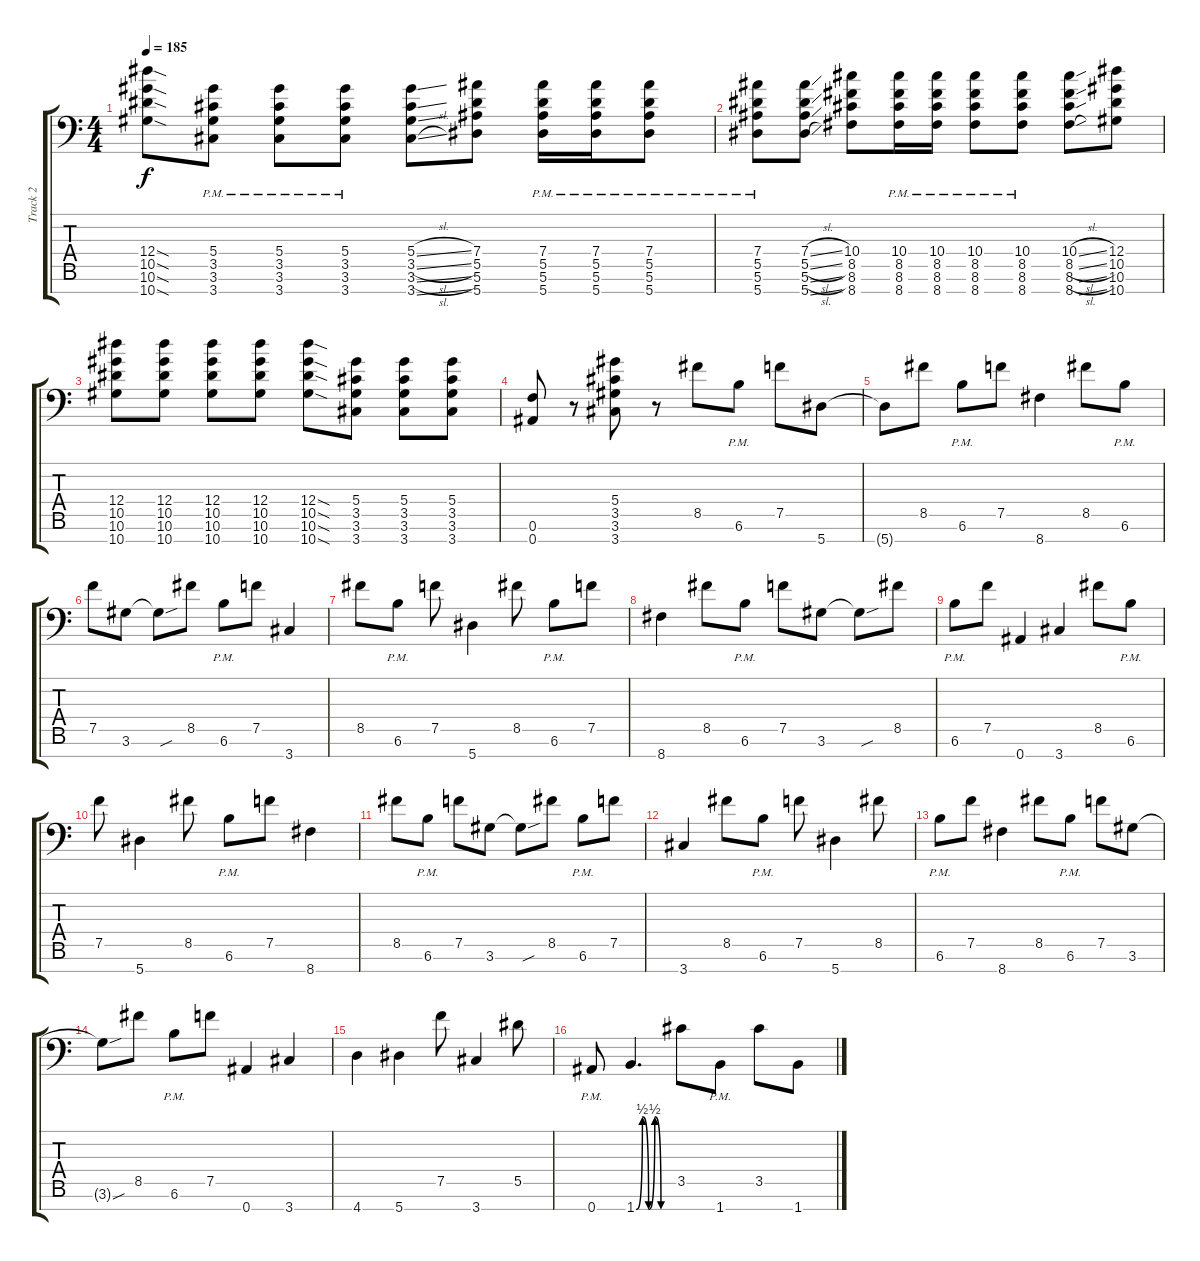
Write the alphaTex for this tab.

\track ("Track 2" "Track 2") {instrument distortionguitar}
\staff {score tabs}
\tuning (F4 C4 Ab3 Eb3 Bb2 F2 Bb1) {hide}
\ts (4 4)
\tempo 185
\clef f4
\ks c
(12.4{sod} 10.5{sod} 10.6{sod} 10.7{sod}).8{dy f} (5.4{pm} 3.5{pm} 3.6{pm} 3.7{pm}).8 (5.4{pm} 3.5{pm} 3.6{pm} 3.7{pm}).8 (5.4{pm} 3.5{pm} 3.6{pm} 3.7{pm}).8 (5.4{sl} 3.5{sl} 3.6{sl} 3.7{sl}).8 (7.4 5.5 5.6 5.7).8 (7.4{pm} 5.5{pm} 5.6{pm} 5.7{pm}).16 (7.4{pm} 5.5{pm} 5.6{pm} 5.7{pm}).16 (7.4{pm} 5.5{pm} 5.6{pm} 5.7{pm}).8 |
(7.4{pm} 5.5{pm} 5.6{pm} 5.7{pm}).8 (7.4{sl} 5.5{sl} 5.6{sl} 5.7{sl}).8 (10.4 8.5 8.6 8.7).8 (10.4{pm} 8.5{pm} 8.6{pm} 8.7{pm}).16 (10.4{pm} 8.5{pm} 8.6{pm} 8.7{pm}).16 (10.4{pm} 8.5{pm} 8.6{pm} 8.7{pm}).8 (10.4{pm} 8.5{pm} 8.6{pm} 8.7{pm}).8 (10.4{sl} 8.5{sl} 8.6{sl} 8.7{sl}).8 (12.4 10.5 10.6 10.7).8 |
(12.4 10.5 10.6 10.7).8 (12.4 10.5 10.6 10.7).8 (12.4 10.5 10.6 10.7).8 (12.4 10.5 10.6 10.7).8 (12.4{sod} 10.5{sod} 10.6{sod} 10.7{sod}).8 (5.4 3.5 3.6 3.7).8 (5.4 3.5 3.6 3.7).8 (5.4 3.5 3.6 3.7).8 |
(0.6 0.7).8 r.8 (5.4 3.5 3.6 3.7).8 r.8 8.5.8 6.6{pm}.8 7.5.8 5.7.8 |
5.7{t}.8 8.5.8 6.6{pm}.8 7.5.8 8.7.4 8.5.8 6.6{pm}.8 |
7.5.8 3.6.8 3.6{sou t}.8 8.5.8 6.6{pm}.8 7.5.8 3.7.4 |
8.5.8 6.6{pm}.8 7.5.8 5.7.4 8.5.8 6.6{pm}.8 7.5.8 |
8.7.4 8.5.8 6.6{pm}.8 7.5.8 3.6.8 3.6{sou t}.8 8.5.8 |
6.6{pm}.8 7.5.8 0.7.4 3.7.4 8.5.8 6.6{pm}.8 |
7.5.8 5.7.4 8.5.8 6.6{pm}.8 7.5.8 8.7.4 |
8.5.8 6.6{pm}.8 7.5.8 3.6.8 3.6{sou t}.8 8.5.8 6.6{pm}.8 7.5.8 |
3.7.4 8.5.8 6.6{pm}.8 7.5.8 5.7.4 8.5.8 |
6.6{pm}.8 7.5.8 8.7.4 8.5.8 6.6{pm}.8 7.5.8 3.6.8 |
3.6{sou t}.8 8.5.8 6.6{pm}.8 7.5.8 0.7.4 3.7.4 |
4.7.4 5.7.4 7.5.8 3.7.4 5.5.8 |
0.7{pm}.8 1.7{be (custom 0 0 10 2 20 0 30 2 40 0 50 0 60 0)}.4{d} 3.5.8 1.7{pm}.8 3.5.8 1.7.8
